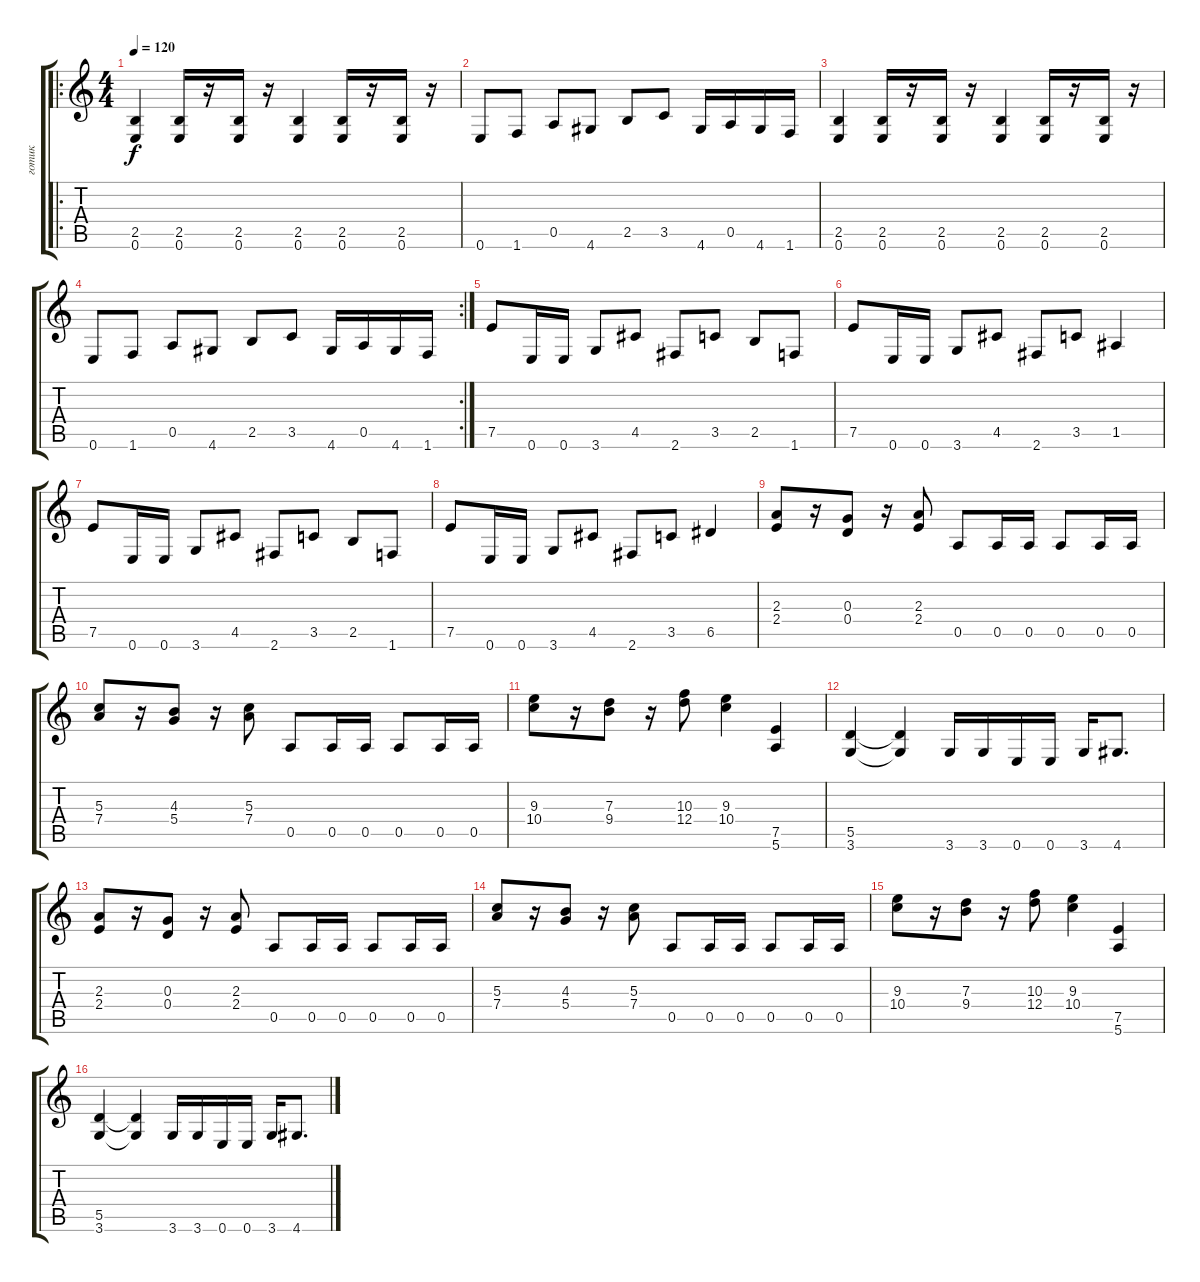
\track ("готик" "готик") {instrument distortionguitar}
\staff {score tabs}
\tuning (E4 B3 G3 D3 A2 E2) {hide}
\ro
\ts (4 4)
\tempo 120
\clef g2
\ks c
(2.5 0.6).4{dy f} (2.5 0.6).16 r.16 (2.5 0.6).16 r.16 (2.5 0.6).4 (2.5 0.6).16 r.16 (2.5 0.6).16 r.16 |
0.6.8 1.6.8 0.5.8 4.6.8 2.5.8 3.5.8 4.6.16 0.5.16 4.6.16 1.6.16 |
(2.5 0.6).4 (2.5 0.6).16 r.16 (2.5 0.6).16 r.16 (2.5 0.6).4 (2.5 0.6).16 r.16 (2.5 0.6).16 r.16 |
\rc 2
0.6.8 1.6.8 0.5.8 4.6.8 2.5.8 3.5.8 4.6.16 0.5.16 4.6.16 1.6.16 |
7.5.8 0.6.16 0.6.16 3.6.8 4.5.8 2.6.8 3.5.8 2.5.8 1.6.8 |
7.5.8 0.6.16 0.6.16 3.6.8 4.5.8 2.6.8 3.5.8 1.5.4 |
7.5.8 0.6.16 0.6.16 3.6.8 4.5.8 2.6.8 3.5.8 2.5.8 1.6.8 |
7.5.8 0.6.16 0.6.16 3.6.8 4.5.8 2.6.8 3.5.8 6.5.4 |
(2.3 2.4).8 r.16 (0.3 0.4).8 r.16 (2.3 2.4).8 0.5.8 0.5.16 0.5.16 0.5.8 0.5.16 0.5.16 |
(5.3 7.4).8 r.16 (4.3 5.4).8 r.16 (5.3 7.4).8 0.5.8 0.5.16 0.5.16 0.5.8 0.5.16 0.5.16 |
(9.3 10.4).8 r.16 (7.3 9.4).8 r.16 (10.3 12.4).8 (9.3 10.4).4 (7.5 5.6).4 |
(5.5 3.6).4 (5.5{t} 3.6{t}).4 3.6.16 3.6.16 0.6.16 0.6.16 3.6.16 4.6.8{d} |
(2.3 2.4).8 r.16 (0.3 0.4).8 r.16 (2.3 2.4).8 0.5.8 0.5.16 0.5.16 0.5.8 0.5.16 0.5.16 |
(5.3 7.4).8 r.16 (4.3 5.4).8 r.16 (5.3 7.4).8 0.5.8 0.5.16 0.5.16 0.5.8 0.5.16 0.5.16 |
(9.3 10.4).8 r.16 (7.3 9.4).8 r.16 (10.3 12.4).8 (9.3 10.4).4 (7.5 5.6).4 |
(5.5 3.6).4 (5.5{t} 3.6{t}).4 3.6.16 3.6.16 0.6.16 0.6.16 3.6.16 4.6.8{d}
